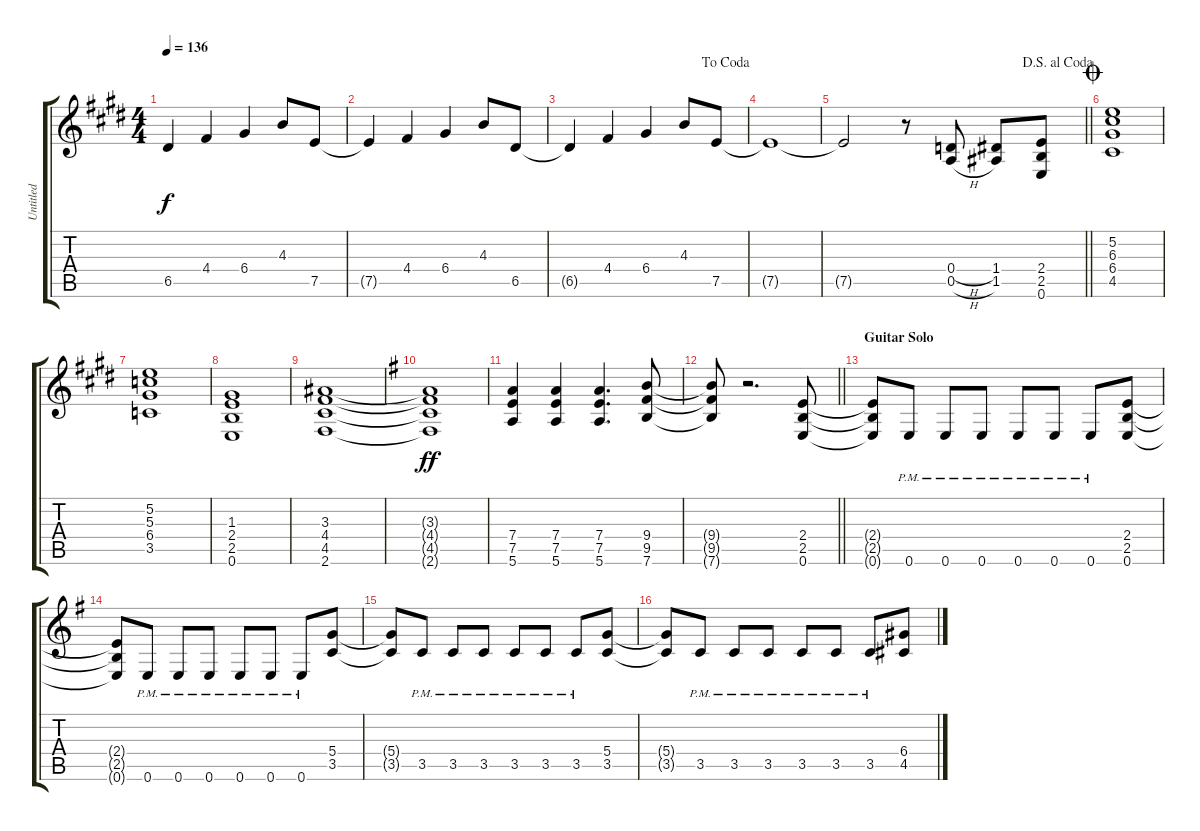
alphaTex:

\track ("Untitled" "Untitled") {instrument distortionguitar}
\staff {score tabs}
\tuning (E4 B3 G3 D3 A2 E2) {hide}
\ts (4 4)
\tempo 136
\clef g2
\ks c#minor
6.5{t}.4{dy f} 4.4.4 6.4.4 4.3.8 7.5.8 |
7.5{t}.4 4.4.4 6.4.4 4.3.8 6.5.8 |
\jump dacoda
6.5{t}.4 4.4.4 6.4.4 4.3.8 7.5.8 |
7.5{t}.1 |
\jump dalsegnoalcoda
\barLineRight lightlight
7.5{t}.2 r.8 (0.4{h} 0.5{h}).8 (1.4 1.5).8 (2.4 2.5 0.6).8 |
\jump coda
(5.2 6.3 6.4 4.5).1 |
(5.2 5.3 6.4 3.5).1 |
(1.3 2.4 2.5 0.6).1 |
(3.3 4.4 4.5 2.6).1 |
\ks g
(3.3{t} 4.4{t} 4.5{t} 2.6{t}).1{dy ff} |
(7.4 7.5 5.6).4 (7.4 7.5 5.6).4 (7.4 7.5 5.6).4{d} (9.4 9.5 7.6).8 |
\barLineRight lightlight
(9.4{t} 9.5{t} 7.6{t}).8 r.2{d} (2.4 2.5 0.6).8 |
\section ("" "Guitar Solo")
(2.4{t} 2.5{t} 0.6{t}).8 0.6{pm}.8 0.6{pm}.8 0.6{pm}.8 0.6{pm}.8 0.6{pm}.8 0.6{pm}.8 (2.4 2.5 0.6).8 |
(2.4{t} 2.5{t} 0.6{t}).8 0.6{pm}.8 0.6{pm}.8 0.6{pm}.8 0.6{pm}.8 0.6{pm}.8 0.6{pm}.8 (5.4 3.5).8 |
(5.4{t} 3.5{t}).8 3.5{pm}.8 3.5{pm}.8 3.5{pm}.8 3.5{pm}.8 3.5{pm}.8 3.5{pm}.8 (5.4 3.5).8 |
(5.4{t} 3.5{t}).8 3.5{pm}.8 3.5{pm}.8 3.5{pm}.8 3.5{pm}.8 3.5{pm}.8 3.5{pm}.8 (6.4 4.5).8
